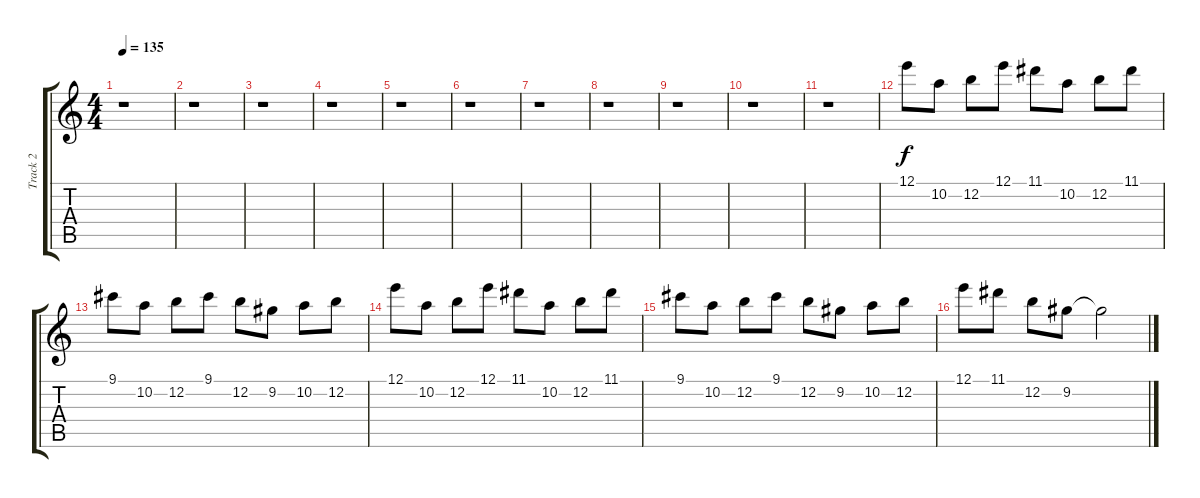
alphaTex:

\track ("Track 2" "Track 2") {instrument electricguitarclean}
\staff {score tabs}
\tuning (E4 B3 G3 D3 A2 E2) {hide}
\ts (4 4)
\tempo 135
\clef g2
\ks c
r.1{dy f} |
r.1 |
r.1 |
r.1 |
r.1 |
r.1 |
r.1 |
r.1 |
r.1 |
r.1 |
r.1 |
12.1.8{volume 12} 10.2.8 12.2.8 12.1.8 11.1.8 10.2.8 12.2.8 11.1.8 |
9.1.8 10.2.8 12.2.8 9.1.8 12.2.8 9.2.8 10.2.8 12.2.8 |
12.1.8 10.2.8 12.2.8 12.1.8 11.1.8 10.2.8 12.2.8 11.1.8 |
9.1.8 10.2.8 12.2.8 9.1.8 12.2.8 9.2.8 10.2.8 12.2.8 |
12.1.8 11.1.8 12.2.8 9.2.8 9.2{t}.2
